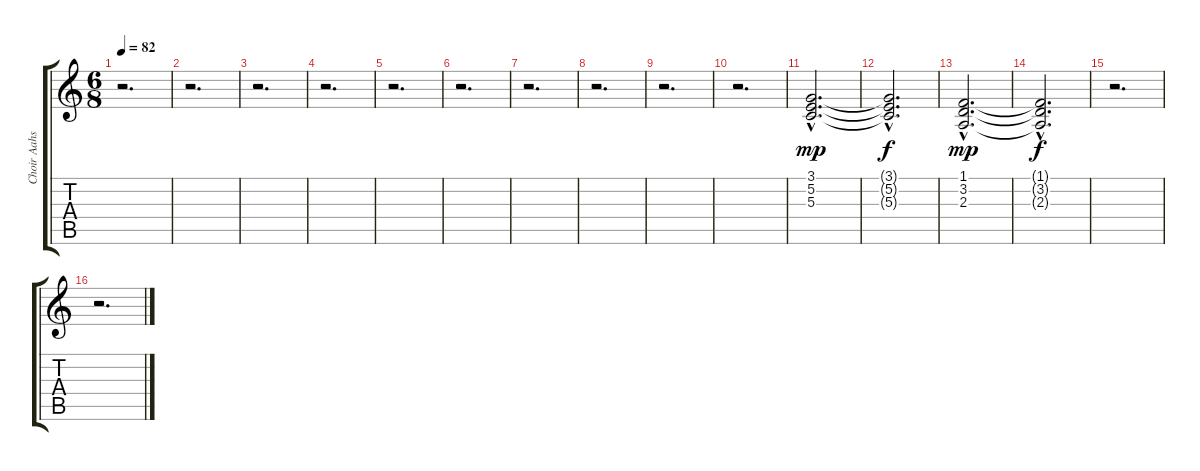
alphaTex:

\track ("Choir Aahs" "Choir Aahs") {instrument choiraahs}
\staff {score tabs}
\tuning (E4 B3 G3 D3 A2 E2) {hide}
\ts (6 8)
\tempo 82
\clef g2
\ks c
r.2{d dy mp instrument choiraahs} |
r.2{d} |
r.2{d} |
r.2{d} |
r.2{d} |
r.2{d} |
r.2{d} |
r.2{d} |
r.2{d} |
r.2{d} |
(3.1{hac} 5.2{hac} 5.3{hac}).2{d volume 2} |
(3.1{hac t} 5.2{hac t} 5.3{hac t}).2{d dy f} |
(1.1{hac} 3.2{hac} 2.3{hac}).2{d dy mp volume 12} |
(1.1{hac t} 3.2{hac t} 2.3{hac t}).2{d dy f} |
r.2{d} |
r.2{d}
